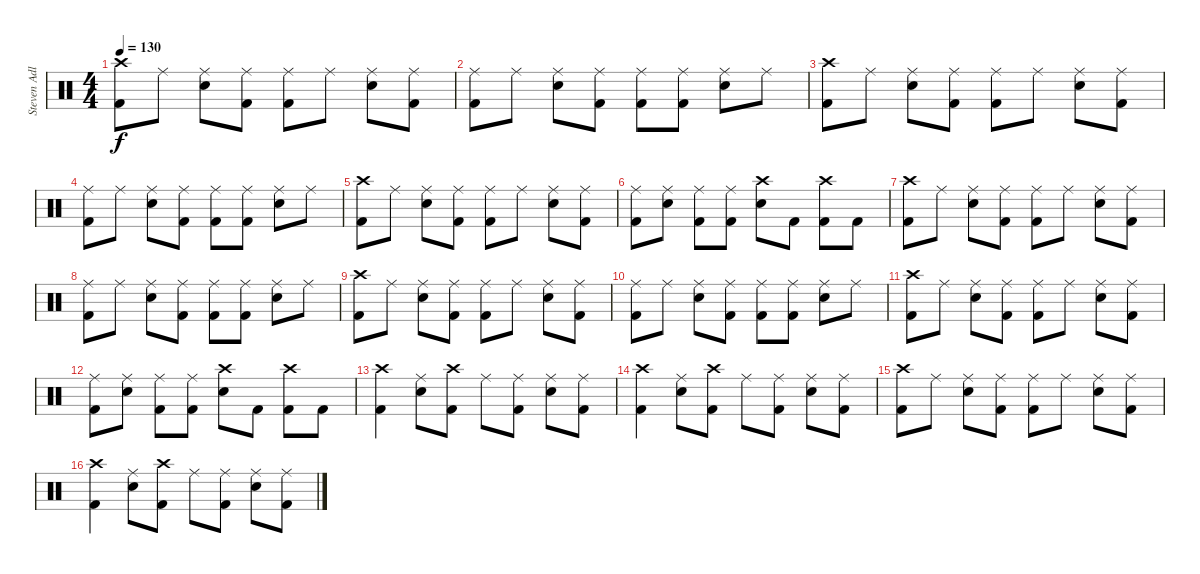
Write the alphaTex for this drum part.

\track ("Steven Adler" "Steven Adl") {instrument percussion}
\staff {score}
\articulation defaults
\ts (4 4)
\tempo 130
\clef neutral
\ks c
("Crash high (hit)" "Kick (hit) 2").8{dy f} "Ride (middle)".8 ("Ride (middle)" "Snare (hit) 2").8 ("Ride (middle)" "Kick (hit) 2").8 ("Ride (middle)" "Kick (hit) 2").8 "Ride (middle)".8 ("Ride (middle)" "Snare (hit) 2").8 ("Ride (middle)" "Kick (hit) 2").8 |
("Ride (middle)" "Kick (hit) 2").8 "Ride (middle)".8 ("Ride (middle)" "Snare (hit) 2").8 ("Ride (middle)" "Kick (hit) 2").8 ("Ride (middle)" "Kick (hit) 2").8 ("Ride (middle)" "Kick (hit) 2").8 ("Ride (middle)" "Snare (hit) 2").8 "Ride (middle)".8 |
("Crash high (hit)" "Kick (hit) 2").8 "Ride (middle)".8 ("Ride (middle)" "Snare (hit) 2").8 ("Ride (middle)" "Kick (hit) 2").8 ("Ride (middle)" "Kick (hit) 2").8 "Ride (middle)".8 ("Ride (middle)" "Snare (hit) 2").8 ("Ride (middle)" "Kick (hit) 2").8 |
("Ride (middle)" "Kick (hit) 2").8 "Ride (middle)".8 ("Ride (middle)" "Snare (hit) 2").8 ("Ride (middle)" "Kick (hit) 2").8 ("Ride (middle)" "Kick (hit) 2").8 ("Ride (middle)" "Kick (hit) 2").8 ("Ride (middle)" "Snare (hit) 2").8 "Ride (middle)".8 |
("Crash high (hit)" "Kick (hit) 2").8 "Ride (middle)".8 ("Ride (middle)" "Snare (hit) 2").8 ("Ride (middle)" "Kick (hit) 2").8 ("Ride (middle)" "Kick (hit) 2").8 "Ride (middle)".8 ("Ride (middle)" "Snare (hit) 2").8 ("Ride (middle)" "Kick (hit) 2").8 |
("Ride (middle)" "Kick (hit) 2").8 ("Ride (middle)" "Snare (hit) 2").8 ("Ride (middle)" "Kick (hit) 2").8 ("Ride (middle)" "Kick (hit) 2").8 ("Crash high (hit)" "Snare (hit) 2").8 "Kick (hit) 2".8 ("Crash high (hit)" "Kick (hit) 2").8 "Kick (hit) 2".8 |
("Crash high (hit)" "Kick (hit) 2").8 "Ride (middle)".8 ("Ride (middle)" "Snare (hit) 2").8 ("Ride (middle)" "Kick (hit) 2").8 ("Ride (middle)" "Kick (hit) 2").8 "Ride (middle)".8 ("Ride (middle)" "Snare (hit) 2").8 ("Ride (middle)" "Kick (hit) 2").8 |
("Ride (middle)" "Kick (hit) 2").8 "Ride (middle)".8 ("Ride (middle)" "Snare (hit) 2").8 ("Ride (middle)" "Kick (hit) 2").8 ("Ride (middle)" "Kick (hit) 2").8 ("Ride (middle)" "Kick (hit) 2").8 ("Ride (middle)" "Snare (hit) 2").8 "Ride (middle)".8 |
("Crash high (hit)" "Kick (hit) 2").8 "Ride (middle)".8 ("Ride (middle)" "Snare (hit) 2").8 ("Ride (middle)" "Kick (hit) 2").8 ("Ride (middle)" "Kick (hit) 2").8 "Ride (middle)".8 ("Ride (middle)" "Snare (hit) 2").8 ("Ride (middle)" "Kick (hit) 2").8 |
("Ride (middle)" "Kick (hit) 2").8 "Ride (middle)".8 ("Ride (middle)" "Snare (hit) 2").8 ("Ride (middle)" "Kick (hit) 2").8 ("Ride (middle)" "Kick (hit) 2").8 ("Ride (middle)" "Kick (hit) 2").8 ("Ride (middle)" "Snare (hit) 2").8 "Ride (middle)".8 |
("Crash high (hit)" "Kick (hit) 2").8 "Ride (middle)".8 ("Ride (middle)" "Snare (hit) 2").8 ("Ride (middle)" "Kick (hit) 2").8 ("Ride (middle)" "Kick (hit) 2").8 "Ride (middle)".8 ("Ride (middle)" "Snare (hit) 2").8 ("Ride (middle)" "Kick (hit) 2").8 |
("Ride (middle)" "Kick (hit) 2").8 ("Ride (middle)" "Snare (hit) 2").8 ("Ride (middle)" "Kick (hit) 2").8 ("Ride (middle)" "Kick (hit) 2").8 ("Crash high (hit)" "Snare (hit) 2").8 "Kick (hit) 2".8 ("Crash high (hit)" "Kick (hit) 2").8 "Kick (hit) 2".8 |
("Crash high (hit)" "Kick (hit) 2").4 ("Ride (middle)" "Snare (hit) 2").8 ("Crash high (hit)" "Kick (hit) 2").8 "Ride (middle)".8 ("Ride (middle)" "Kick (hit) 2").8 ("Ride (middle)" "Snare (hit) 2").8 ("Ride (middle)" "Kick (hit) 2").8 |
("Crash high (hit)" "Kick (hit) 2").4 ("Ride (middle)" "Snare (hit) 2").8 ("Crash high (hit)" "Kick (hit) 2").8 "Ride (middle)".8 ("Ride (middle)" "Kick (hit) 2").8 ("Ride (middle)" "Snare (hit) 2").8 ("Ride (middle)" "Kick (hit) 2").8 |
("Crash high (hit)" "Kick (hit) 2").8 "Ride (middle)".8 ("Ride (middle)" "Snare (hit) 2").8 ("Ride (middle)" "Kick (hit) 2").8 ("Ride (middle)" "Kick (hit) 2").8 "Ride (middle)".8 ("Ride (middle)" "Snare (hit) 2").8 ("Ride (middle)" "Kick (hit) 2").8 |
("Crash high (hit)" "Kick (hit) 2").4 ("Ride (middle)" "Snare (hit) 2").8 ("Crash high (hit)" "Kick (hit) 2").8 "Ride (middle)".8 ("Ride (middle)" "Kick (hit) 2").8 ("Ride (middle)" "Snare (hit) 2").8 ("Ride (middle)" "Kick (hit) 2").8
